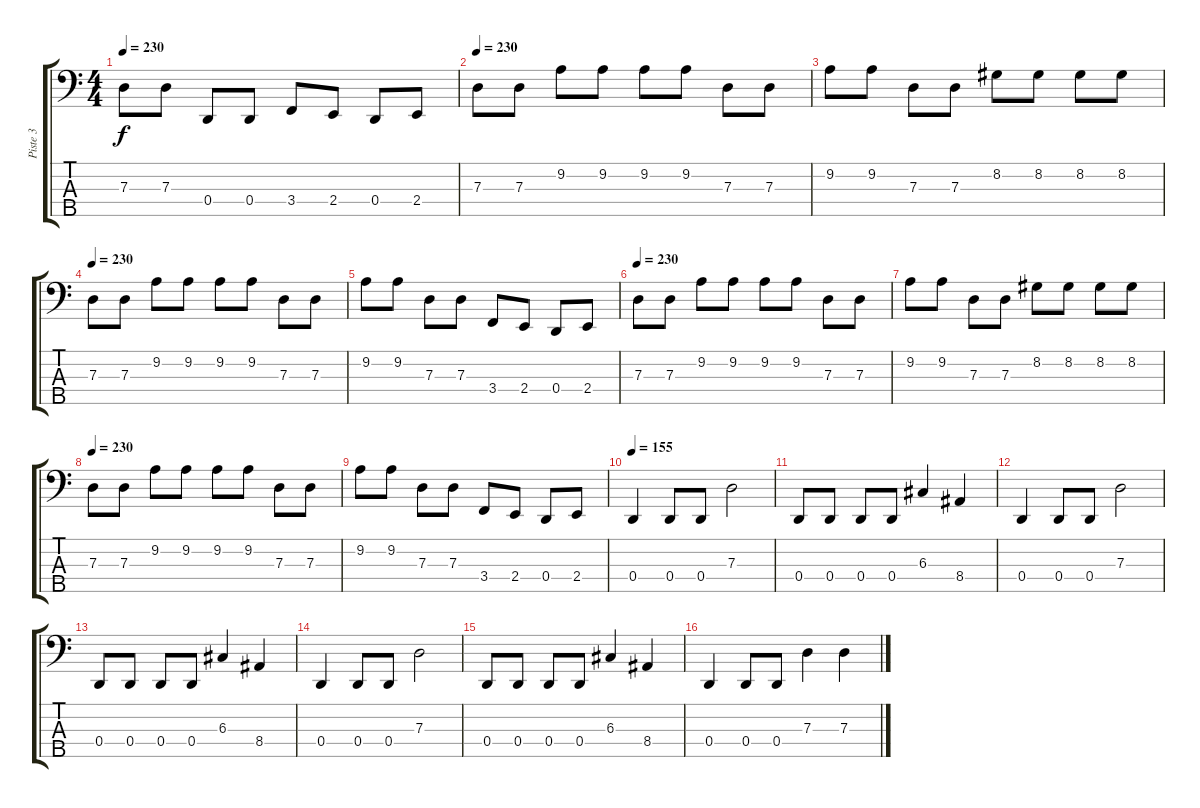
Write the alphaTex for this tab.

\track ("Piste 3" "Piste 3") {instrument electricbassfinger}
\staff {score tabs}
\tuning (F2 C2 G1 D1 A0) {hide}
\ts (4 4)
\tempo 230
\clef f4
\ks c
7.3.8{dy f} 7.3.8 0.4.8 0.4.8 3.4.8 2.4.8 0.4.8 2.4.8 |
\tempo 230
7.3.8 7.3.8 9.2.8 9.2.8 9.2.8 9.2.8 7.3.8 7.3.8 |
9.2.8 9.2.8 7.3.8 7.3.8 8.2.8 8.2.8 8.2.8 8.2.8 |
\tempo 230
7.3.8 7.3.8 9.2.8 9.2.8 9.2.8 9.2.8 7.3.8 7.3.8 |
9.2.8 9.2.8 7.3.8 7.3.8 3.4.8 2.4.8 0.4.8 2.4.8 |
\tempo 230
7.3.8 7.3.8 9.2.8 9.2.8 9.2.8 9.2.8 7.3.8 7.3.8 |
9.2.8 9.2.8 7.3.8 7.3.8 8.2.8 8.2.8 8.2.8 8.2.8 |
\tempo 230
7.3.8 7.3.8 9.2.8 9.2.8 9.2.8 9.2.8 7.3.8 7.3.8 |
9.2.8 9.2.8 7.3.8 7.3.8 3.4.8 2.4.8 0.4.8 2.4.8 |
\tempo 155
0.4.4 0.4.8 0.4.8 7.3.2 |
0.4.8 0.4.8 0.4.8 0.4.8 6.3.4 8.4.4 |
0.4.4 0.4.8 0.4.8 7.3.2 |
0.4.8 0.4.8 0.4.8 0.4.8 6.3.4 8.4.4 |
0.4.4 0.4.8 0.4.8 7.3.2 |
0.4.8 0.4.8 0.4.8 0.4.8 6.3.4 8.4.4 |
0.4.4 0.4.8 0.4.8 7.3.4 7.3.4
